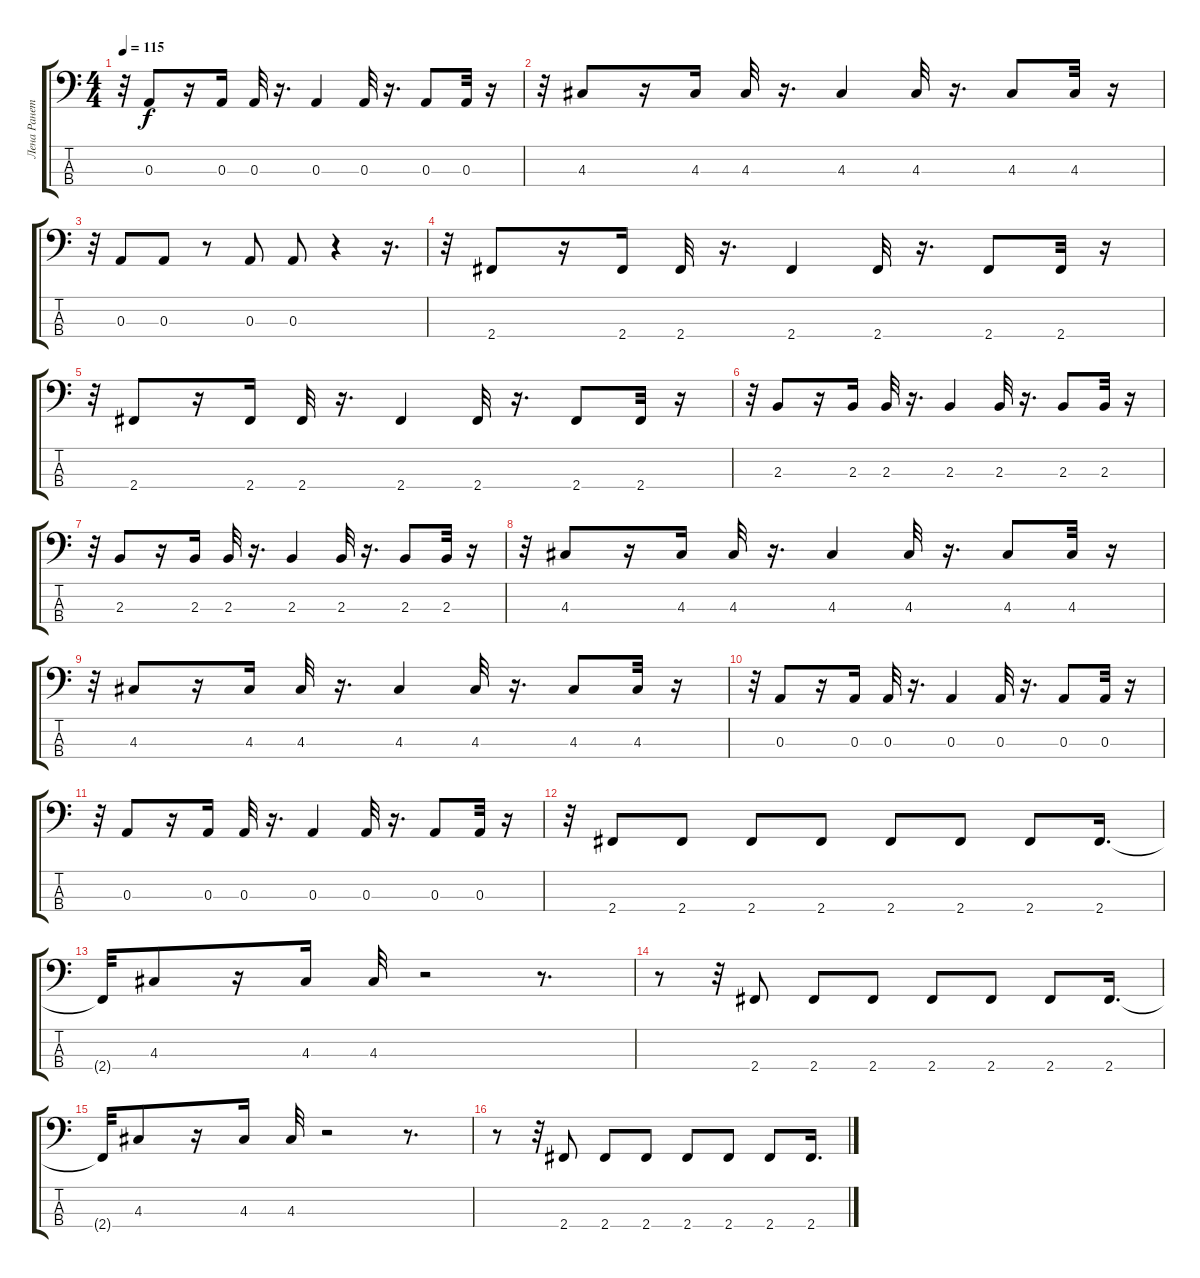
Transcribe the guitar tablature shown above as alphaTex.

\track ("Лена Ранетка" "Лена Ранет") {instrument electricbassfinger}
\staff {score tabs}
\tuning (G2 D2 A1 E1) {hide}
\ts (4 4)
\tempo 115
\clef f4
\ks c
r.32{dy f} 0.3.8 r.16 0.3.16 0.3.32 r.16{d} 0.3.4 0.3.32 r.16{d} 0.3.8 0.3.32 r.16 |
r.32 4.3.8 r.16 4.3.16 4.3.32 r.16{d} 4.3.4 4.3.32 r.16{d} 4.3.8 4.3.32 r.16 |
r.32 0.3.8 0.3.8 r.8 0.3.8 0.3.8 r.4 r.16{d} |
r.32 2.4.8 r.16 2.4.16 2.4.32 r.16{d} 2.4.4 2.4.32 r.16{d} 2.4.8 2.4.32 r.16 |
r.32 2.4.8 r.16 2.4.16 2.4.32 r.16{d} 2.4.4 2.4.32 r.16{d} 2.4.8 2.4.32 r.16 |
r.32 2.3.8 r.16 2.3.16 2.3.32 r.16{d} 2.3.4 2.3.32 r.16{d} 2.3.8 2.3.32 r.16 |
r.32 2.3.8 r.16 2.3.16 2.3.32 r.16{d} 2.3.4 2.3.32 r.16{d} 2.3.8 2.3.32 r.16 |
r.32 4.3.8 r.16 4.3.16 4.3.32 r.16{d} 4.3.4 4.3.32 r.16{d} 4.3.8 4.3.32 r.16 |
r.32 4.3.8 r.16 4.3.16 4.3.32 r.16{d} 4.3.4 4.3.32 r.16{d} 4.3.8 4.3.32 r.16 |
r.32 0.3.8 r.16 0.3.16 0.3.32 r.16{d} 0.3.4 0.3.32 r.16{d} 0.3.8 0.3.32 r.16 |
r.32 0.3.8 r.16 0.3.16 0.3.32 r.16{d} 0.3.4 0.3.32 r.16{d} 0.3.8 0.3.32 r.16 |
r.32 2.4.8 2.4.8 2.4.8 2.4.8 2.4.8 2.4.8 2.4.8 2.4.16{d} |
2.4{t}.32 4.3.8 r.16 4.3.16 4.3.32 r.2 r.8{d} |
r.8 r.32 2.4.8 2.4.8 2.4.8 2.4.8 2.4.8 2.4.8 2.4.16{d} |
2.4{t}.32 4.3.8 r.16 4.3.16 4.3.32 r.2 r.8{d} |
r.8 r.32 2.4.8 2.4.8 2.4.8 2.4.8 2.4.8 2.4.8 2.4.16{d}
